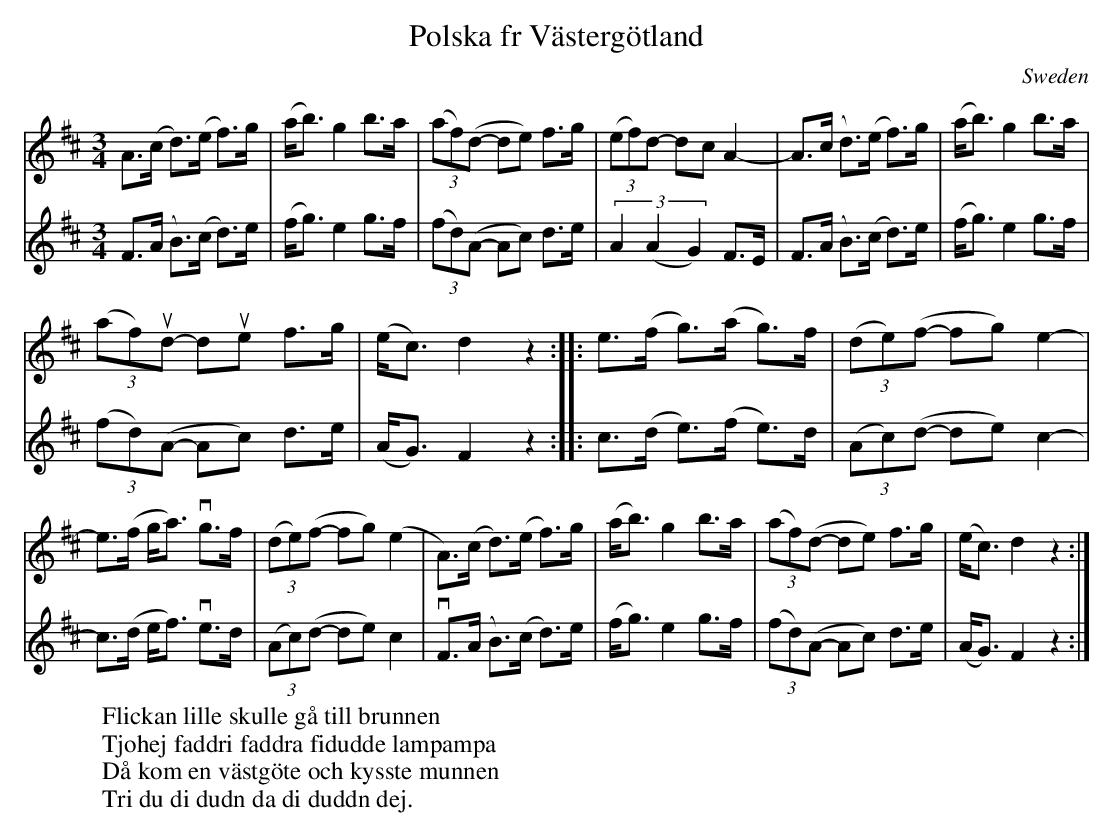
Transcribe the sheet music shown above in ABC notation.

X:1
T:Polska fr Västergötland
M:3/4
O:Sweden
K:D major
V:1
A>(c d)>(e f)>g | (a<b) g2 b>a | \
(3(af)(d- de) f>g | (3(ef)d- dc A2-| \
A>(c d)>(e f)>g | (a<b) g2 b>a |
(3(af)ud- due f>g | (e<c) d2 z2 :: \
e>(f g)>(a g)>f | (3(de)(f- fg) e2- |
e>(f g<a) vg>f | (3(de)(f- fg) (e2 | \
A)>(c d)>(e f)>g | (a<b) g2 b>a | \
(3(af)(d- de) f>g | (e<c) d2z2 :|
V:2
F>(A B)>(c d)>e | (f<g) e2 g>f | (3(fd)(A- Ac) d>e | (3:2:3A2(A2G2) F>E |\
F>(A B)>(c d)>e | (f<g) e2 g>f | (3(fd)(A- Ac) d>e | (A<G) F2z2 ::\
c>(d e)>(f e)>d | (3(Ac)(d- de) c2- | c>(d e<f) ve>d | (3(Ac)(d- de) c2 |\
vF>(A B)>(c d)>e | (f<g) e2 g>f | (3(fd)(A- Ac) d>e | (A<G) F2 z2 :|
W: Flickan lille skulle gå till brunnen
W: Tjohej faddri faddra fidudde lampampa
W: Då kom en västgöte och kysste munnen
W: Tri du di dudn da di duddn dej.
